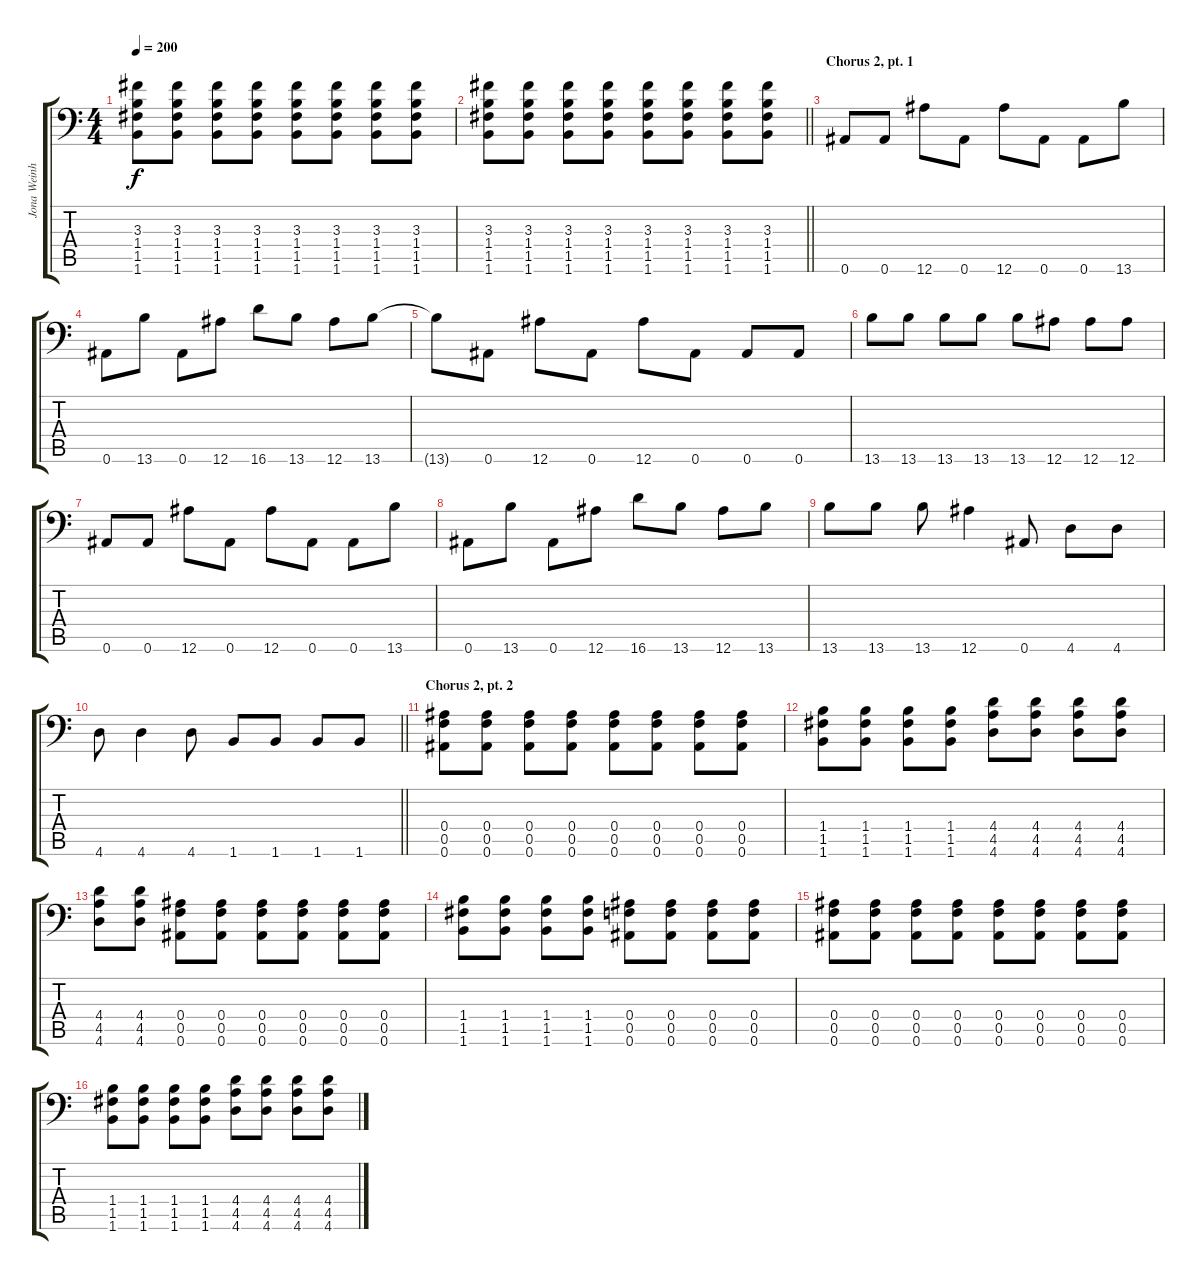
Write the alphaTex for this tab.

\track ("Jona Weinhofen" "Jona Weinh") {instrument distortionguitar}
\staff {score tabs}
\tuning (C4 G3 Eb3 Bb2 F2 Bb1) {hide}
\ts (4 4)
\tempo 200
\clef f4
\ks c
(3.3 1.4 1.5 1.6).8{dy f} (3.3 1.4 1.5 1.6).8 (3.3 1.4 1.5 1.6).8 (3.3 1.4 1.5 1.6).8 (3.3 1.4 1.5 1.6).8 (3.3 1.4 1.5 1.6).8 (3.3 1.4 1.5 1.6).8 (3.3 1.4 1.5 1.6).8 |
\barLineRight lightlight
(3.3 1.4 1.5 1.6).8 (3.3 1.4 1.5 1.6).8 (3.3 1.4 1.5 1.6).8 (3.3 1.4 1.5 1.6).8 (3.3 1.4 1.5 1.6).8 (3.3 1.4 1.5 1.6).8 (3.3 1.4 1.5 1.6).8 (3.3 1.4 1.5 1.6).8 |
\section ("" "Chorus 2, pt. 1")
0.6.8 0.6.8 12.6.8 0.6.8 12.6.8 0.6.8 0.6.8 13.6.8 |
0.6.8 13.6.8 0.6.8 12.6.8 16.6.8 13.6.8 12.6.8 13.6.8 |
13.6{t}.8 0.6.8 12.6.8 0.6.8 12.6.8 0.6.8 0.6.8 0.6.8 |
13.6.8 13.6.8 13.6.8 13.6.8 13.6.8 12.6.8 12.6.8 12.6.8 |
0.6.8 0.6.8 12.6.8 0.6.8 12.6.8 0.6.8 0.6.8 13.6.8 |
0.6.8 13.6.8 0.6.8 12.6.8 16.6.8 13.6.8 12.6.8 13.6.8 |
13.6.8 13.6.8 13.6.8 12.6.4 0.6.8 4.6.8 4.6.8 |
\barLineRight lightlight
4.6.8 4.6.4 4.6.8 1.6.8 1.6.8 1.6.8 1.6.8 |
\section ("" "Chorus 2, pt. 2")
(0.4 0.5 0.6).8 (0.4 0.5 0.6).8 (0.4 0.5 0.6).8 (0.4 0.5 0.6).8 (0.4 0.5 0.6).8 (0.4 0.5 0.6).8 (0.4 0.5 0.6).8 (0.4 0.5 0.6).8 |
(1.4 1.5 1.6).8 (1.4 1.5 1.6).8 (1.4 1.5 1.6).8 (1.4 1.5 1.6).8 (4.4 4.5 4.6).8 (4.4 4.5 4.6).8 (4.4 4.5 4.6).8 (4.4 4.5 4.6).8 |
(4.4 4.5 4.6).8 (4.4 4.5 4.6).8 (0.4 0.5 0.6).8 (0.4 0.5 0.6).8 (0.4 0.5 0.6).8 (0.4 0.5 0.6).8 (0.4 0.5 0.6).8 (0.4 0.5 0.6).8 |
(1.4 1.5 1.6).8 (1.4 1.5 1.6).8 (1.4 1.5 1.6).8 (1.4 1.5 1.6).8 (0.4 0.5 0.6).8 (0.4 0.5 0.6).8 (0.4 0.5 0.6).8 (0.4 0.5 0.6).8 |
(0.4 0.5 0.6).8 (0.4 0.5 0.6).8 (0.4 0.5 0.6).8 (0.4 0.5 0.6).8 (0.4 0.5 0.6).8 (0.4 0.5 0.6).8 (0.4 0.5 0.6).8 (0.4 0.5 0.6).8 |
(1.4 1.5 1.6).8 (1.4 1.5 1.6).8 (1.4 1.5 1.6).8 (1.4 1.5 1.6).8 (4.4 4.5 4.6).8 (4.4 4.5 4.6).8 (4.4 4.5 4.6).8 (4.4 4.5 4.6).8
